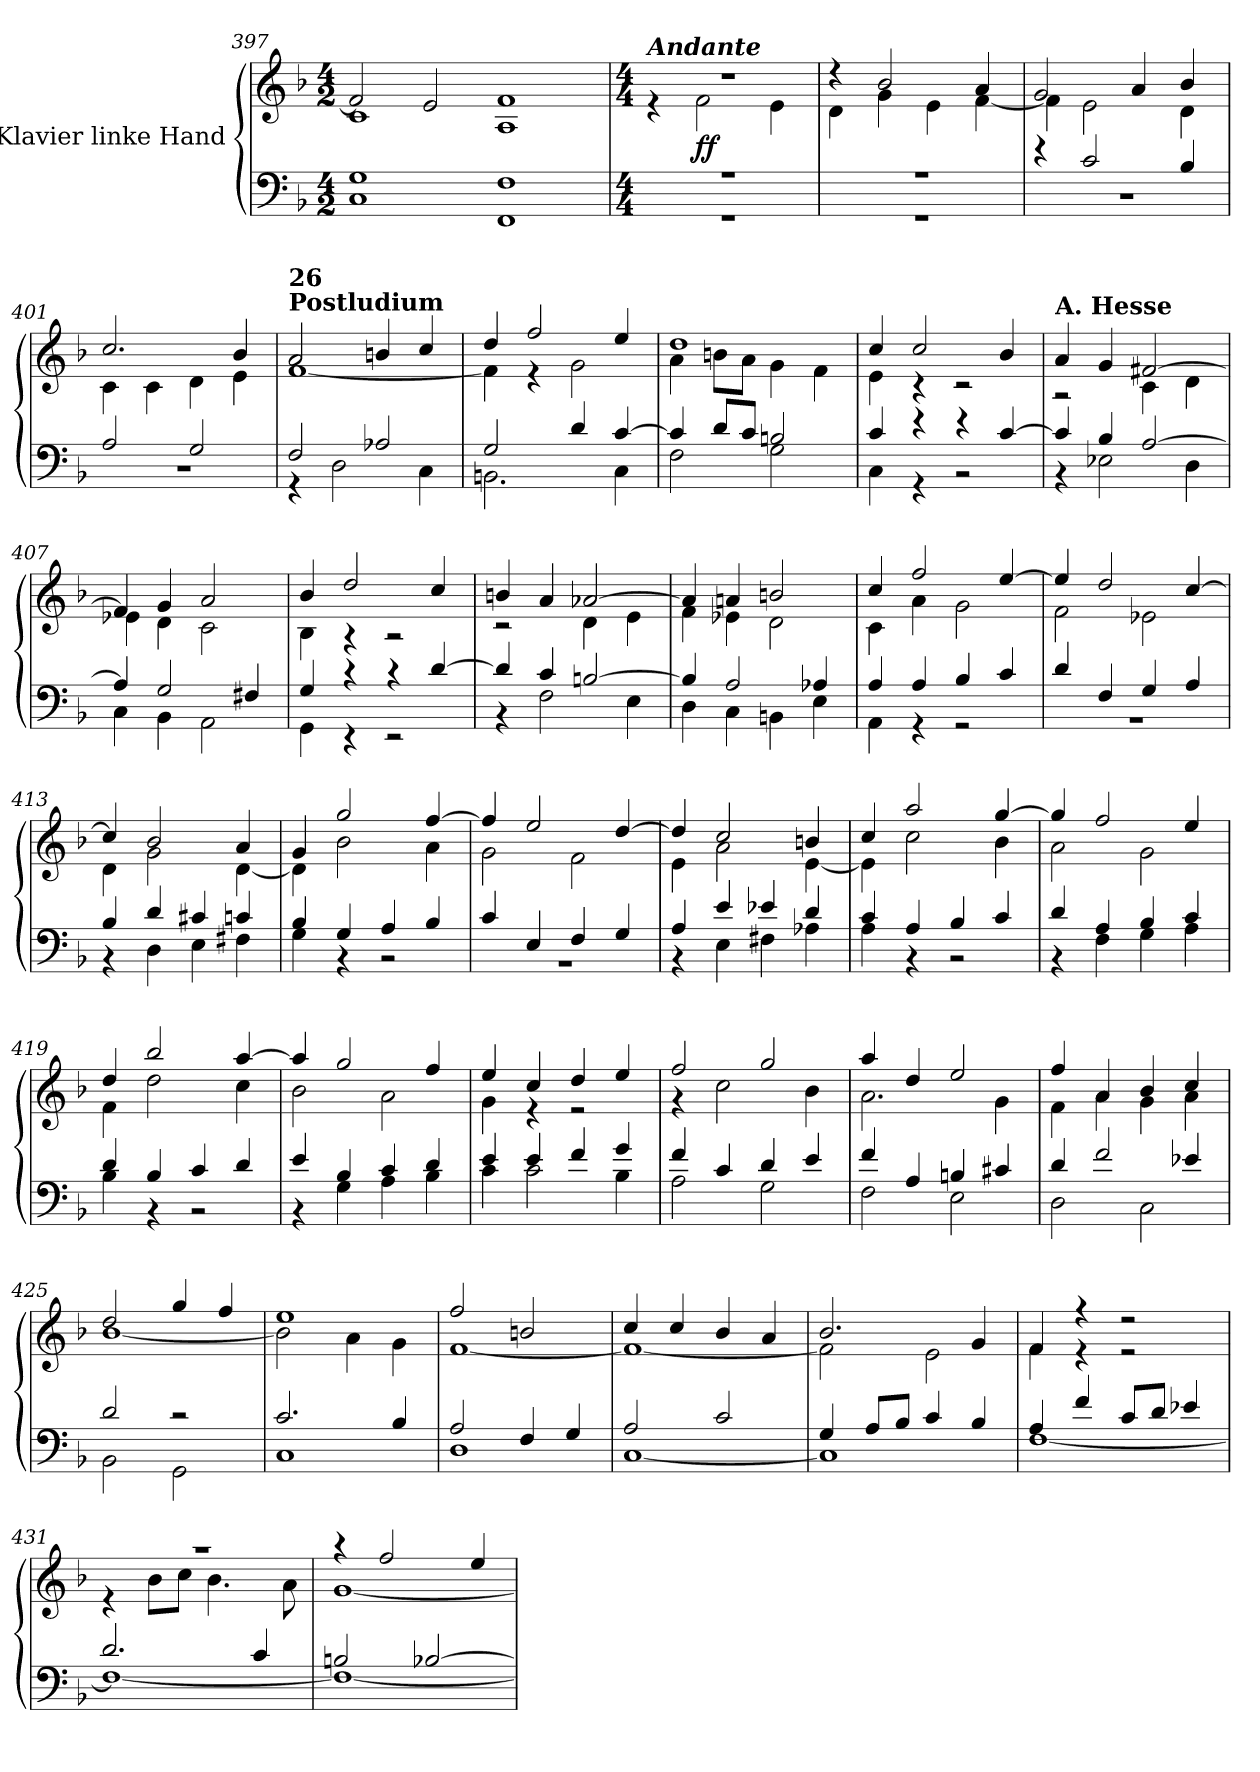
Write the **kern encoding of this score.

**kern	**kern	**dynam
*part1	*part1	*part1
*staff2	*staff1	*staff1/2
*I"Klavier linke Hand	*	*
!!LO:PB:g=z
*clefF4	*clefG2	*
*k[b-]	*k[b-]	*
*M4/2	*M4/2	*
=397	=397	=397
*^	*^	*
1G	1C	2f/]	1c	.
.	.	2e/	.	.
1F	1FF	1f	1A	.
!!LO:PB:g=z	!!
=398	=398	=398	=398	=398
*M4/4	*	*M4/4	*	*
!	!	!LO:TX:a:Bi:t=Andante	!	!
1r	1r	1r	4r	.
!	!	!	!	!LO:DY:b
.	.	.	2f\	ff
.	.	.	4e\	.
=399	=399	=399	=399	=399
1r	1r	4r	4d\	.
.	.	2b-/	4g\	.
.	.	.	4e\	.
.	.	4a/	[4f\	.
=400	=400	=400	=400	=400
4r	1r	2g/	4f\]	.
2c/	.	.	2e\	.
.	.	4a/	.	.
4B-/	.	4b-/	4d\	.
=401	=401	=401	=401	=401
2A/	1r	2.cc/	4c\	.
.	.	.	4c\	.
2G/	.	.	4d\	.
.	.	4b-/	4e\	.
=402	=402	=402	=402	=402
!	!	!LO:TX:a:B:t=Postludium	!	!
!	!	!LO:TX:a:B:t=26	!	!
2F/	4r	2a/	[1f	.
.	2D\	.	.	.
2A-X/	.	4bn/	.	.
.	4C\	4cc/	.	.
=403	=403	=403	=403	=403
2G/	2.BBn\	4dd/	4f\]	.
.	.	2ff/	4r	.
4d/	.	.	2g\	.
[4c/	4C\	4ee/	.	.
!!LO:LB:g=z	!!
=404	=404	=404	=404	=404
4c/]	2F\	1dd	4a\	.
8d/L	.	.	8bn\L	.
8c/J	.	.	8a\J	.
2Bn/	2G\	.	4g\	.
.	.	.	4f\	.
=405	=405	=405	=405	=405
4c/	4C\	4cc/	4e\	.
4r	4r	2cc/	4r	.
4r	2r	.	2r	.
[4c/	.	4b-/	.	.
=406	=406	=406	=406	=406
!	!	!LO:TX:a:B:t=A. Hesse	!	!
4c/]	4r	4a/	2r	.
4B-/	2E-X\	4g/	.	.
[2A/	.	[2f#X/	4c\	.
.	4D\	.	4d\	.
!!LO:LB:g=z	!!
=407	=407	=407	=407	=407
4A/]	4C\	4f#/]	4e-X\	.
2G/	4BB-\	4g/	4d\	.
.	2AA\	2a/	2c\	.
4F#X/	.	.	.	.
=408	=408	=408	=408	=408
4G/	4GG\	4b-/	4B-\	.
4r	4r	2dd/	4r	.
4r	2r	.	2r	.
[4d/	.	4cc/	.	.
=409	=409	=409	=409	=409
4d/]	4r	4bn/	2r	.
4c/	2F\	4a/	.	.
[2Bn/	.	[2a-X/	4d\	.
.	4E\	.	4e\	.
=410	=410	=410	=410	=410
4B/]	4D\	4a-/]	4f\	.
2A/	4C\	4an/	4e-X\	.
.	4BBn\	2bn/	2d\	.
4A-X/	4E\	.	.	.
=411	=411	=411	=411	=411
4A/	4AA\	4cc/	4c\	.
4A/	4r	2ff/	4a\	.
4B-/	2r	.	2g\	.
4c/	.	[4ee/	.	.
=412	=412	=412	=412	=412
4d/	1r	4ee/]	2f\	.
4F/	.	2dd/	.	.
4G/	.	.	2e-X\	.
4A/	.	[4cc/	.	.
!!LO:LB:g=z	!!
=413	=413	=413	=413	=413
4B-/	4r	4cc/]	4d\	.
4d/	4D\	2b-/	2g\	.
4c#X/	4E\	.	.	.
4cn/	4F#X\	4a/	[4d\	.
=414	=414	=414	=414	=414
4B-/	4G\	4g/	4d\]	.
4G/	4r	2gg/	2b-\	.
4A/	2r	.	.	.
4B-/	.	[4ff/	4a\	.
=415	=415	=415	=415	=415
4c/	1r	4ff/]	2g\	.
4E/	.	2ee/	.	.
4F/	.	.	2f\	.
4G/	.	[4dd/	.	.
!!LO:LB:g=z	!!
=416	=416	=416	=416	=416
4A/	4r	4dd/]	4e\	.
4e/	4E\	2cc/	2a\	.
4e-X/	4F#X\	.	.	.
4d/	4A-X\	4bn/	[4e\	.
=417	=417	=417	=417	=417
4c/	4A\	4cc/	4e\]	.
4A/	4r	2aa/	2cc\	.
4B-/	2r	.	.	.
4c/	.	[4gg/	4b-\	.
=418	=418	=418	=418	=418
4d/	4r	4gg/]	2a\	.
4A/	4F\	2ff/	.	.
4B-/	4G\	.	2g\	.
4c/	4A\	4ee/	.	.
=419	=419	=419	=419	=419
4d/	4B-\	4dd/	4f\	.
4B-/	4r	2bb-/	2dd\	.
4c/	2r	.	.	.
4d/	.	[4aa/	4cc\	.
=420	=420	=420	=420	=420
4e/	4r	4aa/]	2b-\	.
4B-/	4G\	2gg/	.	.
4c/	4A\	.	2a\	.
4d/	4B-\	4ff/	.	.
=421	=421	=421	=421	=421
4e/	4c\	4ee/	4g\	.
4e/	2c\	4cc/	4r	.
4f/	.	4dd/	2r	.
4g/	4B-\	4ee/	.	.
!!LO:LB:g=z	!!
=422	=422	=422	=422	=422
4f/	2A\	2ff/	4r	.
4c/	.	.	2cc\	.
4d/	2G\	2gg/	.	.
4e/	.	.	4b-\	.
=423	=423	=423	=423	=423
4f/	2F\	4aa/	2.a\	.
4A/	.	4dd/	.	.
4Bn/	2E\	2ee/	.	.
4c#X/	.	.	4g\	.
=424	=424	=424	=424	=424
4d/	2D\	4ff/	4f\	.
2f/	.	4a/	4a\	.
.	2C\	4b-/	4g\	.
4e-X/	.	4cc/	4a\	.
=425	=425	=425	=425	=425
2d/	2BB-\	2dd/	[1b-	.
2r	2GG\	4gg/	.	.
.	.	4ff/	.	.
!!LO:LB:g=z	!!
=426	=426	=426	=426	=426
2.c/	1C	1ee	2b-\]	.
.	.	.	4a\	.
4B-/	.	.	4g\	.
=427	=427	=427	=427	=427
2A/	1D	2ff/	[1f	.
4F/	.	2bn/	.	.
4G/	.	.	.	.
=428	=428	=428	=428	=428
2A/	[1C	4cc/	1f_	.
.	.	4cc/	.	.
2c/	.	4b-/	.	.
.	.	4a/	.	.
=429	=429	=429	=429	=429
4G/	1C]	2.b-/	2f\]	.
8A/L	.	.	.	.
8B-/J	.	.	.	.
4c/	.	.	2e\	.
4B-/	.	4g/	.	.
=430	=430	=430	=430	=430
4A/	[1F	4f/	4f\	.
4f/	.	4r	4r	.
8c/L	.	2r	2r	.
8d/J	.	.	.	.
4e-X/	.	.	.	.
=431	=431	=431	=431	=431
2.d/	1F_	1r	4r	.
.	.	.	8b-\L	.
.	.	.	8cc\J	.
.	.	.	4.b-\	.
4c/	.	.	.	.
.	.	.	8a\	.
!!LO:PB:g=z	!!
=432	=432	=432	=432	=432
2Bn/	1F_	4r	[1g	.
.	.	2ff/	.	.
[2B-X/	.	.	.	.
.	.	4ee/	.	.
*v	*v	*	*	*
*	*v	*v	*
=	=	=
*-	*-	*-
